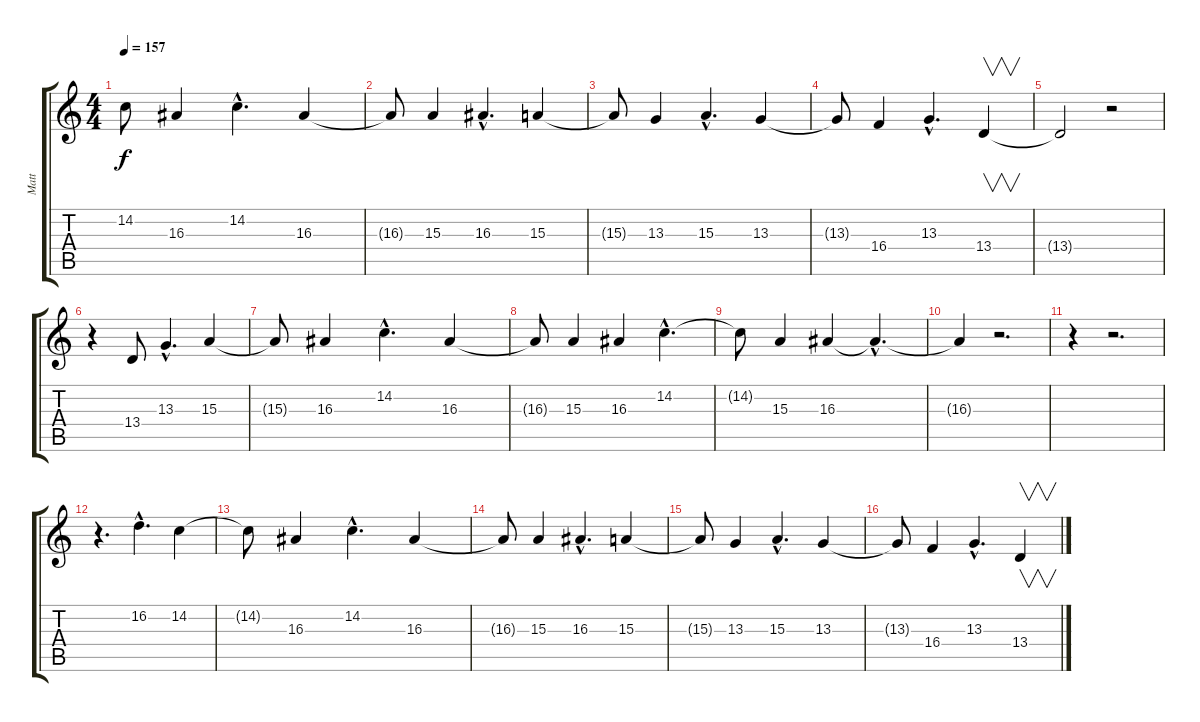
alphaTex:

\track ("Matt" "Matt") {instrument lead1square}
\staff {score tabs}
\tuning (Eb4 Bb3 Gb3 Db3 Ab2 Eb2) {hide}
\ts (4 4)
\tempo 157
\clef g2
\ks c
14.2{t}.8{dy f} 16.3.4 14.2{hac}.4{d} 16.3.4 |
16.3{t}.8 15.3.4 16.3{hac}.4{d} 15.3.4 |
15.3{t}.8 13.3.4 15.3{hac}.4{d} 13.3.4 |
13.3{t}.8 16.4.4 13.3{hac}.4{d} 13.4.4{v} |
13.4{t}.2 r.2 |
r.4 13.4.8 13.3{hac}.4{d} 15.3.4 |
15.3{t}.8 16.3.4 14.2{hac}.4{d} 16.3.4 |
16.3{t}.8 15.3.4 16.3.4 14.2{hac}.4{d} |
14.2{t}.8 15.3.4 16.3.4 16.3{hac t}.4{d} |
16.3{t}.4 r.2{d} |
r.4 r.2{d} |
r.4{d} 16.2{hac}.4{d} 14.2.4 |
14.2{t}.8 16.3.4 14.2{hac}.4{d} 16.3.4 |
16.3{t}.8 15.3.4 16.3{hac}.4{d} 15.3.4 |
15.3{t}.8 13.3.4 15.3{hac}.4{d} 13.3.4 |
13.3{t}.8 16.4.4 13.3{hac}.4{d} 13.4.4{v}
